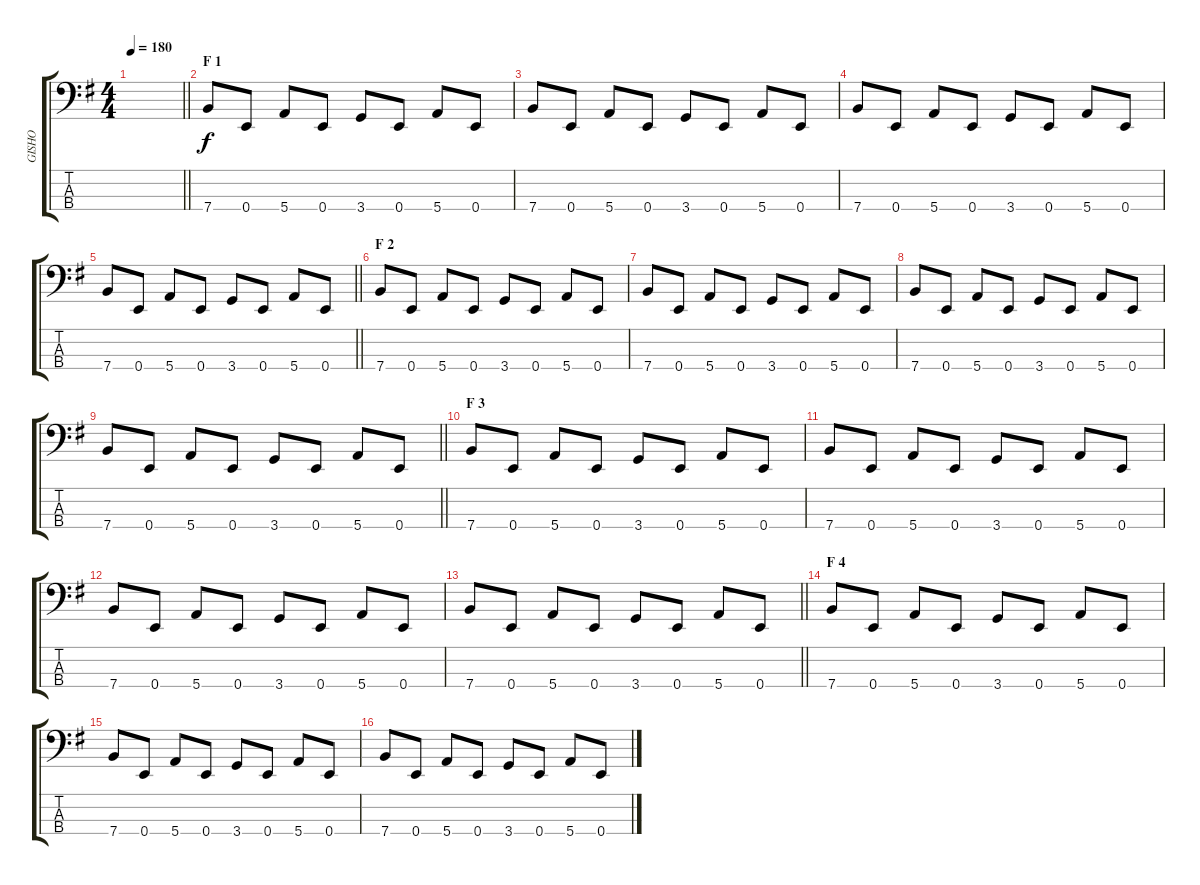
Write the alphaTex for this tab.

\track ("GISHO" "GISHO") {instrument electricbasspick}
\staff {score tabs}
\tuning (G2 D2 A1 E1) {hide}
\ts (4 4)
\tempo 180
\clef f4
\barLineRight lightlight
\ks g
|
\section ("" "F 1")
7.4.8 0.4.8 5.4.8 0.4.8 3.4.8 0.4.8 5.4.8 0.4.8 |
7.4.8 0.4.8 5.4.8 0.4.8 3.4.8 0.4.8 5.4.8 0.4.8 |
7.4.8 0.4.8 5.4.8 0.4.8 3.4.8 0.4.8 5.4.8 0.4.8 |
\barLineRight lightlight
7.4.8 0.4.8 5.4.8 0.4.8 3.4.8 0.4.8 5.4.8 0.4.8 |
\section ("" "F 2")
7.4.8 0.4.8 5.4.8 0.4.8 3.4.8 0.4.8 5.4.8 0.4.8 |
7.4.8 0.4.8 5.4.8 0.4.8 3.4.8 0.4.8 5.4.8 0.4.8 |
7.4.8 0.4.8 5.4.8 0.4.8 3.4.8 0.4.8 5.4.8 0.4.8 |
\barLineRight lightlight
7.4.8 0.4.8 5.4.8 0.4.8 3.4.8 0.4.8 5.4.8 0.4.8 |
\section ("" "F 3")
7.4.8 0.4.8 5.4.8 0.4.8 3.4.8 0.4.8 5.4.8 0.4.8 |
7.4.8 0.4.8 5.4.8 0.4.8 3.4.8 0.4.8 5.4.8 0.4.8 |
7.4.8 0.4.8 5.4.8 0.4.8 3.4.8 0.4.8 5.4.8 0.4.8 |
\barLineRight lightlight
7.4.8 0.4.8 5.4.8 0.4.8 3.4.8 0.4.8 5.4.8 0.4.8 |
\section ("" "F 4")
7.4.8 0.4.8 5.4.8 0.4.8 3.4.8 0.4.8 5.4.8 0.4.8 |
7.4.8 0.4.8 5.4.8 0.4.8 3.4.8 0.4.8 5.4.8 0.4.8 |
7.4.8 0.4.8 5.4.8 0.4.8 3.4.8 0.4.8 5.4.8 0.4.8
